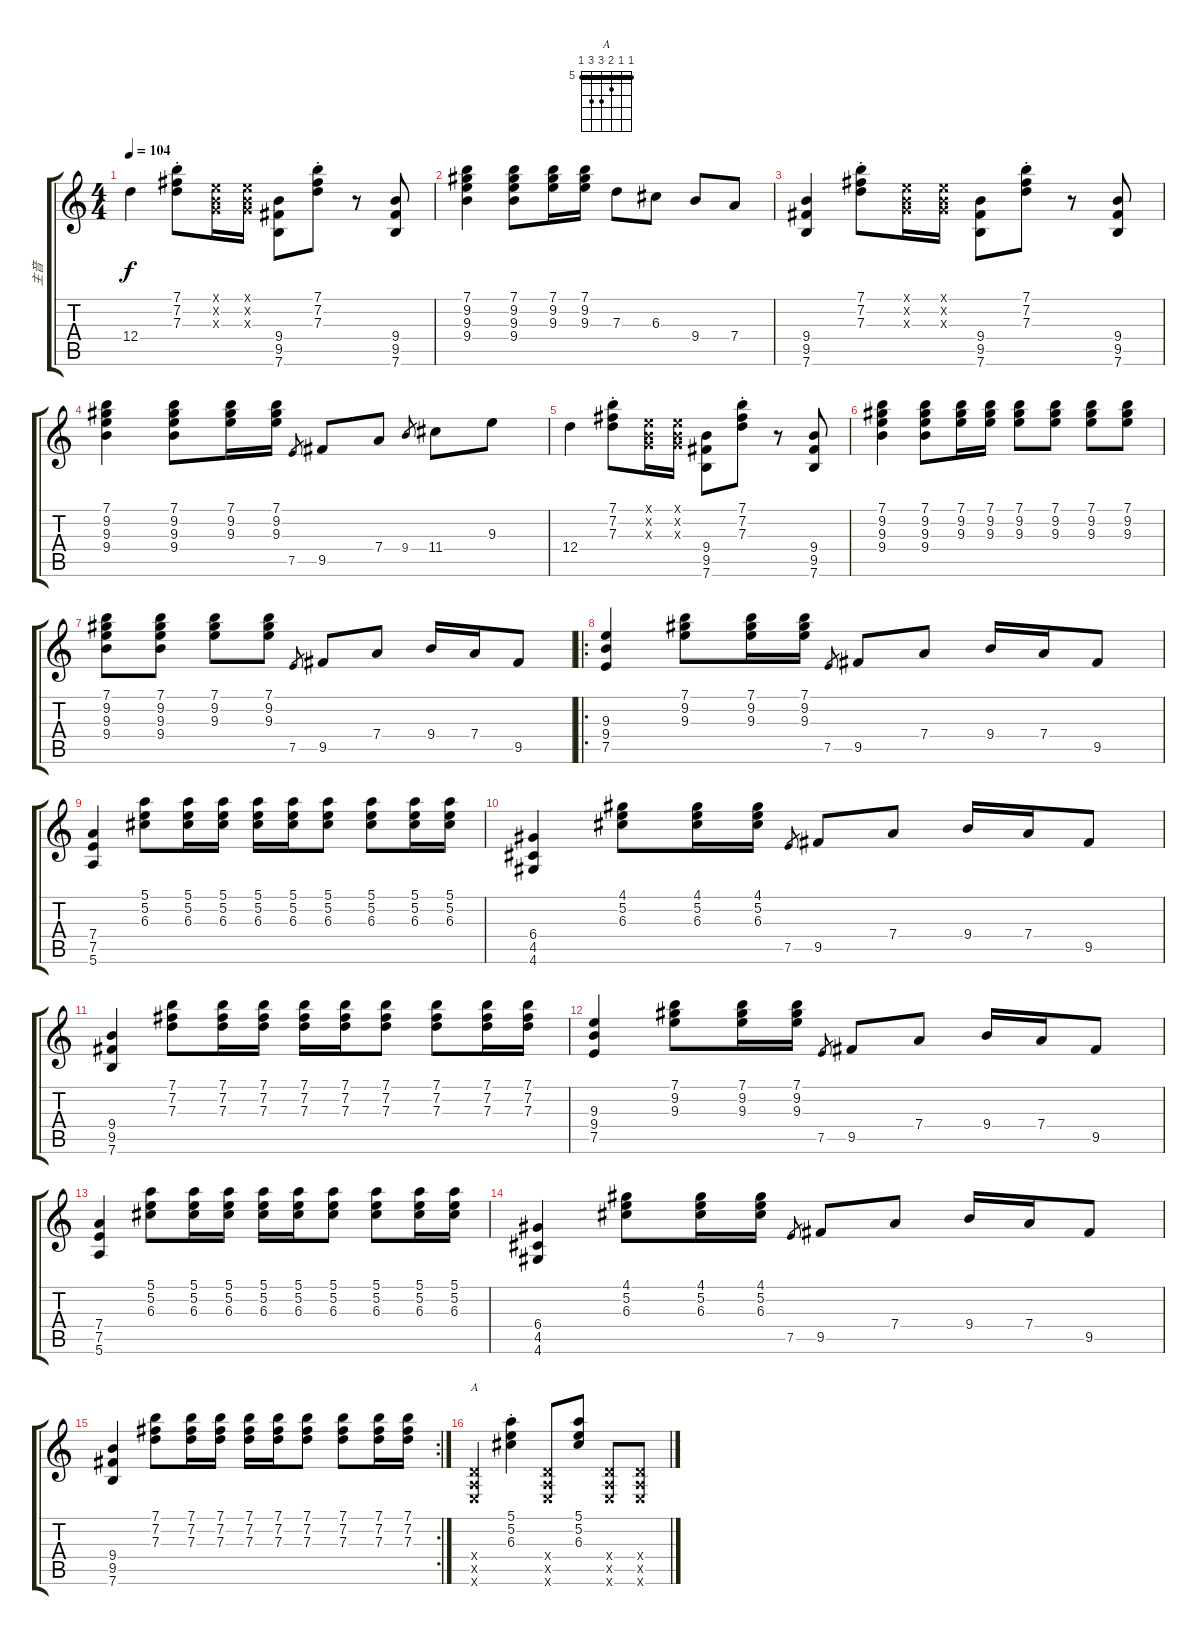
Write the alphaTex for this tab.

\track ("主音" "主音") {instrument overdrivenguitar}
\staff {score tabs}
\tuning (E4 B3 G3 D3 A2 E2) {hide}
\chord ("A" 5 5 6 7 7 5) {firstfret 5 barre 5}
\ts (4 4)
\tempo 104
\clef g2
\ks c
12.4.4{dy f} (7.1{st} 7.2{st} 7.3{st}).8 (0.1{x} 0.2{x} 0.3{x}).16 (0.1{x} 0.2{x} 0.3{x}).16 (9.4 9.5 7.6).8 (7.1{st} 7.2{st} 7.3{st}).8 r.8 (9.4 9.5 7.6).8 |
(7.1 9.2 9.3 9.4).4 (7.1 9.2 9.3 9.4).8 (7.1 9.2 9.3).16 (7.1 9.2 9.3).16 7.3.8 6.3.8 9.4.8 7.4.8 |
(9.4 9.5 7.6).4 (7.1{st} 7.2{st} 7.3{st}).8 (0.1{x} 0.2{x} 0.3{x}).16 (0.1{x} 0.2{x} 0.3{x}).16 (9.4 9.5 7.6).8 (7.1{st} 7.2{st} 7.3{st}).8 r.8 (9.4 9.5 7.6).8 |
(7.1 9.2 9.3 9.4).4 (7.1 9.2 9.3 9.4).8 (7.1 9.2 9.3).16 (7.1 9.2 9.3).16 7.5.8{gr} 9.5.8 7.4.8 9.4.8{gr} 11.4.8 9.3.8 |
12.4.4 (7.1{st} 7.2{st} 7.3{st}).8 (0.1{x} 0.2{x} 0.3{x}).16 (0.1{x} 0.2{x} 0.3{x}).16 (9.4 9.5 7.6).8 (7.1{st} 7.2{st} 7.3{st}).8 r.8 (9.4 9.5 7.6).8 |
(7.1 9.2 9.3 9.4).4 (7.1 9.2 9.3 9.4).8 (7.1 9.2 9.3).16 (7.1 9.2 9.3).16 (7.1 9.2 9.3).8 (7.1 9.2 9.3).8 (7.1 9.2 9.3).8 (7.1 9.2 9.3).8 |
(7.1 9.2 9.3 9.4).8 (7.1 9.2 9.3 9.4).8 (7.1 9.2 9.3).8 (7.1 9.2 9.3).8 7.5.8{gr} 9.5.8 7.4.8 9.4.16 7.4.16 9.5.8 |
\ro
(9.3 9.4 7.5).4 (7.1 9.2 9.3).8 (7.1 9.2 9.3).16 (7.1 9.2 9.3).16 7.5.8{gr} 9.5.8 7.4.8 9.4.16 7.4.16 9.5.8 |
(7.4 7.5 5.6).4 (5.1 5.2 6.3).8 (5.1 5.2 6.3).16 (5.1 5.2 6.3).16 (5.1 5.2 6.3).16 (5.1 5.2 6.3).16 (5.1 5.2 6.3).8 (5.1 5.2 6.3).8 (5.1 5.2 6.3).16 (5.1 5.2 6.3).16 |
(6.4 4.5 4.6).4 (4.1 5.2 6.3).8 (4.1 5.2 6.3).16 (4.1 5.2 6.3).16 7.5.8{gr} 9.5.8 7.4.8 9.4.16 7.4.16 9.5.8 |
(9.4 9.5 7.6).4 (7.1 7.2 7.3).8 (7.1 7.2 7.3).16 (7.1 7.2 7.3).16 (7.1 7.2 7.3).16 (7.1 7.2 7.3).16 (7.1 7.2 7.3).8 (7.1 7.2 7.3).8 (7.1 7.2 7.3).16 (7.1 7.2 7.3).16 |
(9.3 9.4 7.5).4 (7.1 9.2 9.3).8 (7.1 9.2 9.3).16 (7.1 9.2 9.3).16 7.5.8{gr} 9.5.8 7.4.8 9.4.16 7.4.16 9.5.8 |
(7.4 7.5 5.6).4 (5.1 5.2 6.3).8 (5.1 5.2 6.3).16 (5.1 5.2 6.3).16 (5.1 5.2 6.3).16 (5.1 5.2 6.3).16 (5.1 5.2 6.3).8 (5.1 5.2 6.3).8 (5.1 5.2 6.3).16 (5.1 5.2 6.3).16 |
(6.4 4.5 4.6).4 (4.1 5.2 6.3).8 (4.1 5.2 6.3).16 (4.1 5.2 6.3).16 7.5.8{gr} 9.5.8 7.4.8 9.4.16 7.4.16 9.5.8 |
\rc 2
(9.4 9.5 7.6).4 (7.1 7.2 7.3).8 (7.1 7.2 7.3).16 (7.1 7.2 7.3).16 (7.1 7.2 7.3).16 (7.1 7.2 7.3).16 (7.1 7.2 7.3).8 (7.1 7.2 7.3).8 (7.1 7.2 7.3).16 (7.1 7.2 7.3).16 |
(0.4{x} 0.5{x} 0.6{x}).4{ch "A"} (5.1{st} 5.2{st} 6.3{st}).4 (0.4{x} 0.5{x} 0.6{x}).8 (5.1 5.2 6.3).8 (0.4{x} 0.5{x} 0.6{x}).8 (0.4{x} 0.5{x} 0.6{x}).8
